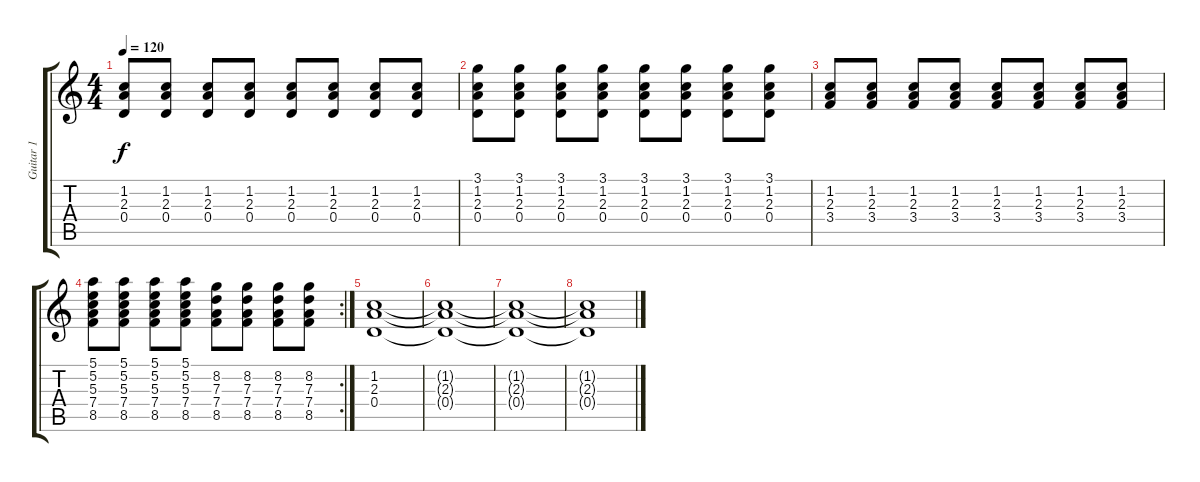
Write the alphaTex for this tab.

\track ("Guitar 1" "Guitar 1") {instrument distortionguitar}
\staff {score tabs}
\tuning (E4 B3 G3 D3 A2 E2) {hide}
\ts (4 4)
\tempo 120
\clef g2
\ks c
(1.2 2.3 0.4).8{dy f} (1.2 2.3 0.4).8 (1.2 2.3 0.4).8 (1.2 2.3 0.4).8 (1.2 2.3 0.4).8 (1.2 2.3 0.4).8 (1.2 2.3 0.4).8 (1.2 2.3 0.4).8 |
(3.1 1.2 2.3 0.4).8 (3.1 1.2 2.3 0.4).8 (3.1 1.2 2.3 0.4).8 (3.1 1.2 2.3 0.4).8 (3.1 1.2 2.3 0.4).8 (3.1 1.2 2.3 0.4).8 (3.1 1.2 2.3 0.4).8 (3.1 1.2 2.3 0.4).8 |
(1.2 2.3 3.4).8 (1.2 2.3 3.4).8 (1.2 2.3 3.4).8 (1.2 2.3 3.4).8 (1.2 2.3 3.4).8 (1.2 2.3 3.4).8 (1.2 2.3 3.4).8 (1.2 2.3 3.4).8 |
\rc 2
(5.1 5.2 5.3 7.4 8.5).8 (5.1 5.2 5.3 7.4 8.5).8 (5.1 5.2 5.3 7.4 8.5).8 (5.1 5.2 5.3 7.4 8.5).8 (8.2 7.3 7.4 8.5).8 (8.2 7.3 7.4 8.5).8 (8.2 7.3 7.4 8.5).8 (8.2 7.3 7.4 8.5).8 |
(1.2 2.3 0.4).1 |
(1.2{t} 2.3{t} 0.4{t}).1 |
(1.2{t} 2.3{t} 0.4{t}).1 |
(1.2{t} 2.3{t} 0.4{t}).1
